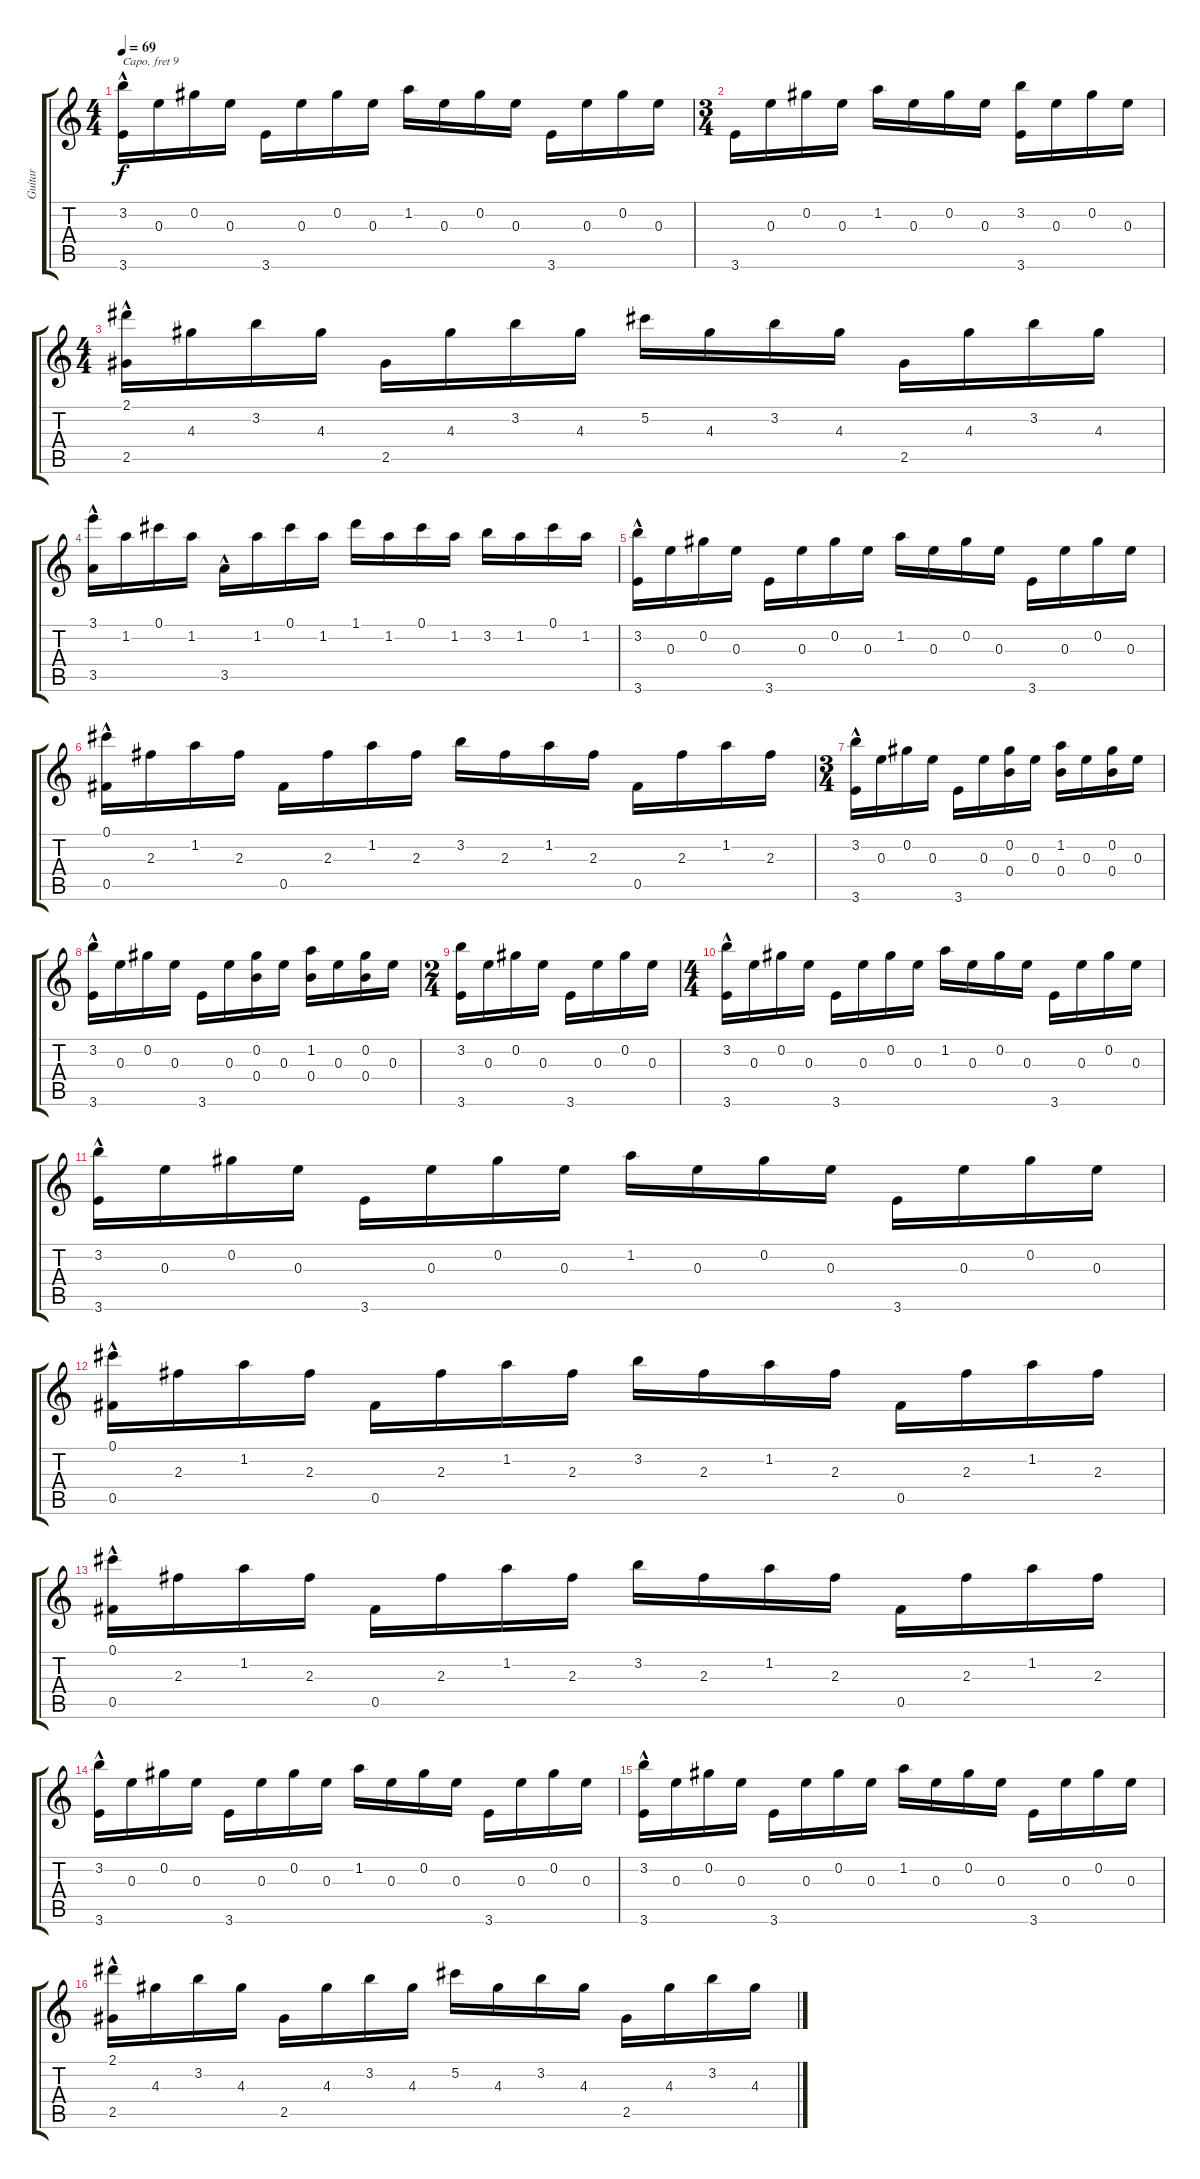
\track ("Guitar" "Guitar") {instrument acousticguitarsteel}
\staff {score tabs}
\capo 9
\tuning (E4 B3 G3 D3 A2 E2) {hide}
\ts (4 4)
\tempo 69
\clef g2
\ks c
(3.2{hac} 3.6).16{dy f} 0.3.16 0.2.16 0.3.16 3.6.16 0.3.16 0.2.16 0.3.16 1.2.16 0.3.16 0.2.16 0.3.16 3.6.16 0.3.16 0.2.16 0.3.16 |
\ts (3 4)
3.6.16 0.3.16 0.2.16 0.3.16 1.2.16 0.3.16 0.2.16 0.3.16 (3.2 3.6).16 0.3.16 0.2.16 0.3.16 |
\ts (4 4)
(2.1{hac} 2.5).16 4.3.16 3.2.16 4.3.16 2.5.16 4.3.16 3.2.16 4.3.16 5.2.16 4.3.16 3.2.16 4.3.16 2.5.16 4.3.16 3.2.16 4.3.16 |
(3.1{hac} 3.5).16 1.2.16 0.1.16 1.2.16 3.5{hac}.16 1.2.16 0.1.16 1.2.16 1.1.16 1.2.16 0.1.16 1.2.16 3.2.16 1.2.16 0.1.16 1.2.16 |
(3.2{hac} 3.6).16 0.3.16 0.2.16 0.3.16 3.6.16 0.3.16 0.2.16 0.3.16 1.2.16 0.3.16 0.2.16 0.3.16 3.6.16 0.3.16 0.2.16 0.3.16 |
(0.1{hac} 0.5).16 2.3.16 1.2.16 2.3.16 0.5.16 2.3.16 1.2.16 2.3.16 3.2.16 2.3.16 1.2.16 2.3.16 0.5.16 2.3.16 1.2.16 2.3.16 |
\ts (3 4)
(3.2{hac} 3.6).16 0.3.16 0.2.16 0.3.16 3.6.16 0.3.16 (0.2 0.4).16 0.3.16 (1.2 0.4).16 0.3.16 (0.2 0.4).16 0.3.16 |
(3.2{hac} 3.6).16 0.3.16 0.2.16 0.3.16 3.6.16 0.3.16 (0.2 0.4).16 0.3.16 (1.2 0.4).16 0.3.16 (0.2 0.4).16 0.3.16 |
\ts (2 4)
(3.2 3.6).16 0.3.16 0.2.16 0.3.16 3.6.16 0.3.16 0.2.16 0.3.16 |
\ts (4 4)
(3.2{hac} 3.6).16 0.3.16 0.2.16 0.3.16 3.6.16 0.3.16 0.2.16 0.3.16 1.2.16 0.3.16 0.2.16 0.3.16 3.6.16 0.3.16 0.2.16 0.3.16 |
(3.2{hac} 3.6).16 0.3.16 0.2.16 0.3.16 3.6.16 0.3.16 0.2.16 0.3.16 1.2.16 0.3.16 0.2.16 0.3.16 3.6.16 0.3.16 0.2.16 0.3.16 |
(0.1{hac} 0.5).16 2.3.16 1.2.16 2.3.16 0.5.16 2.3.16 1.2.16 2.3.16 3.2.16 2.3.16 1.2.16 2.3.16 0.5.16 2.3.16 1.2.16 2.3.16 |
(0.1{hac} 0.5).16 2.3.16 1.2.16 2.3.16 0.5.16 2.3.16 1.2.16 2.3.16 3.2.16 2.3.16 1.2.16 2.3.16 0.5.16 2.3.16 1.2.16 2.3.16 |
(3.2{hac} 3.6).16 0.3.16 0.2.16 0.3.16 3.6.16 0.3.16 0.2.16 0.3.16 1.2.16 0.3.16 0.2.16 0.3.16 3.6.16 0.3.16 0.2.16 0.3.16 |
(3.2{hac} 3.6).16 0.3.16 0.2.16 0.3.16 3.6.16 0.3.16 0.2.16 0.3.16 1.2.16 0.3.16 0.2.16 0.3.16 3.6.16 0.3.16 0.2.16 0.3.16 |
(2.1{hac} 2.5).16 4.3.16 3.2.16 4.3.16 2.5.16 4.3.16 3.2.16 4.3.16 5.2.16 4.3.16 3.2.16 4.3.16 2.5.16 4.3.16 3.2.16 4.3.16
